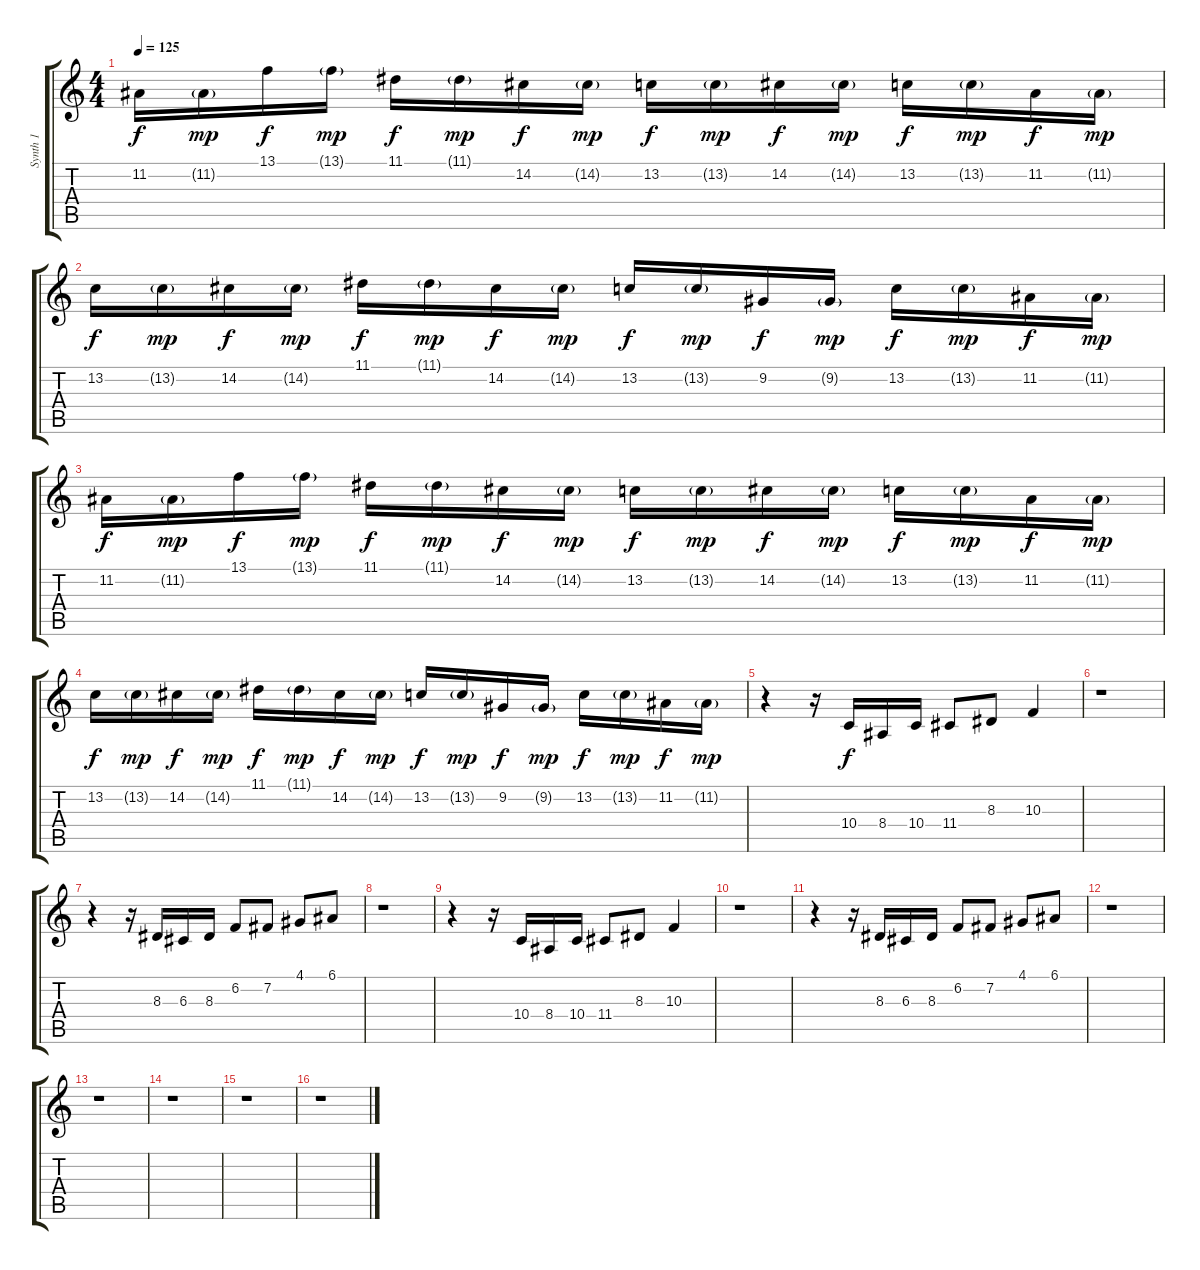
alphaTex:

\track ("Synth 1" "Synth 1") {instrument electricpiano2}
\staff {score tabs}
\tuning (E4 B3 G3 D3 A2 E2) {hide}
\ts (4 4)
\tempo 125
\clef g2
\ks c
11.2.16{dy f instrument electricpiano2} 11.2{g}.16{dy mp} 13.1.16{dy f} 13.1{g}.16{dy mp} 11.1.16{dy f} 11.1{g}.16{dy mp} 14.2.16{dy f} 14.2{g}.16{dy mp} 13.2.16{dy f} 13.2{g}.16{dy mp} 14.2.16{dy f} 14.2{g}.16{dy mp} 13.2.16{dy f} 13.2{g}.16{dy mp} 11.2.16{dy f} 11.2{g}.16{dy mp} |
13.2.16{dy f} 13.2{g}.16{dy mp} 14.2.16{dy f} 14.2{g}.16{dy mp} 11.1.16{dy f} 11.1{g}.16{dy mp} 14.2.16{dy f} 14.2{g}.16{dy mp} 13.2.16{dy f} 13.2{g}.16{dy mp} 9.2.16{dy f} 9.2{g}.16{dy mp} 13.2.16{dy f} 13.2{g}.16{dy mp} 11.2.16{dy f} 11.2{g}.16{dy mp} |
11.2.16{dy f} 11.2{g}.16{dy mp} 13.1.16{dy f} 13.1{g}.16{dy mp} 11.1.16{dy f} 11.1{g}.16{dy mp} 14.2.16{dy f} 14.2{g}.16{dy mp} 13.2.16{dy f} 13.2{g}.16{dy mp} 14.2.16{dy f} 14.2{g}.16{dy mp} 13.2.16{dy f} 13.2{g}.16{dy mp} 11.2.16{dy f} 11.2{g}.16{dy mp} |
13.2.16{dy f} 13.2{g}.16{dy mp} 14.2.16{dy f} 14.2{g}.16{dy mp} 11.1.16{dy f} 11.1{g}.16{dy mp} 14.2.16{dy f} 14.2{g}.16{dy mp} 13.2.16{dy f} 13.2{g}.16{dy mp} 9.2.16{dy f} 9.2{g}.16{dy mp} 13.2.16{dy f} 13.2{g}.16{dy mp} 11.2.16{dy f} 11.2{g}.16{dy mp} |
r.4 r.16 10.4.16{dy f} 8.4.16 10.4.16 11.4.8 8.3.8 10.3.4 |
r.1 |
r.4 r.16 8.3.16 6.3.16 8.3.16 6.2.8 7.2.8 4.1.8 6.1.8 |
r.1 |
r.4 r.16 10.4.16 8.4.16 10.4.16 11.4.8 8.3.8 10.3.4 |
r.1 |
r.4 r.16 8.3.16 6.3.16 8.3.16 6.2.8 7.2.8 4.1.8 6.1.8 |
r.1 |
r.1 |
r.1 |
r.1 |
r.1
